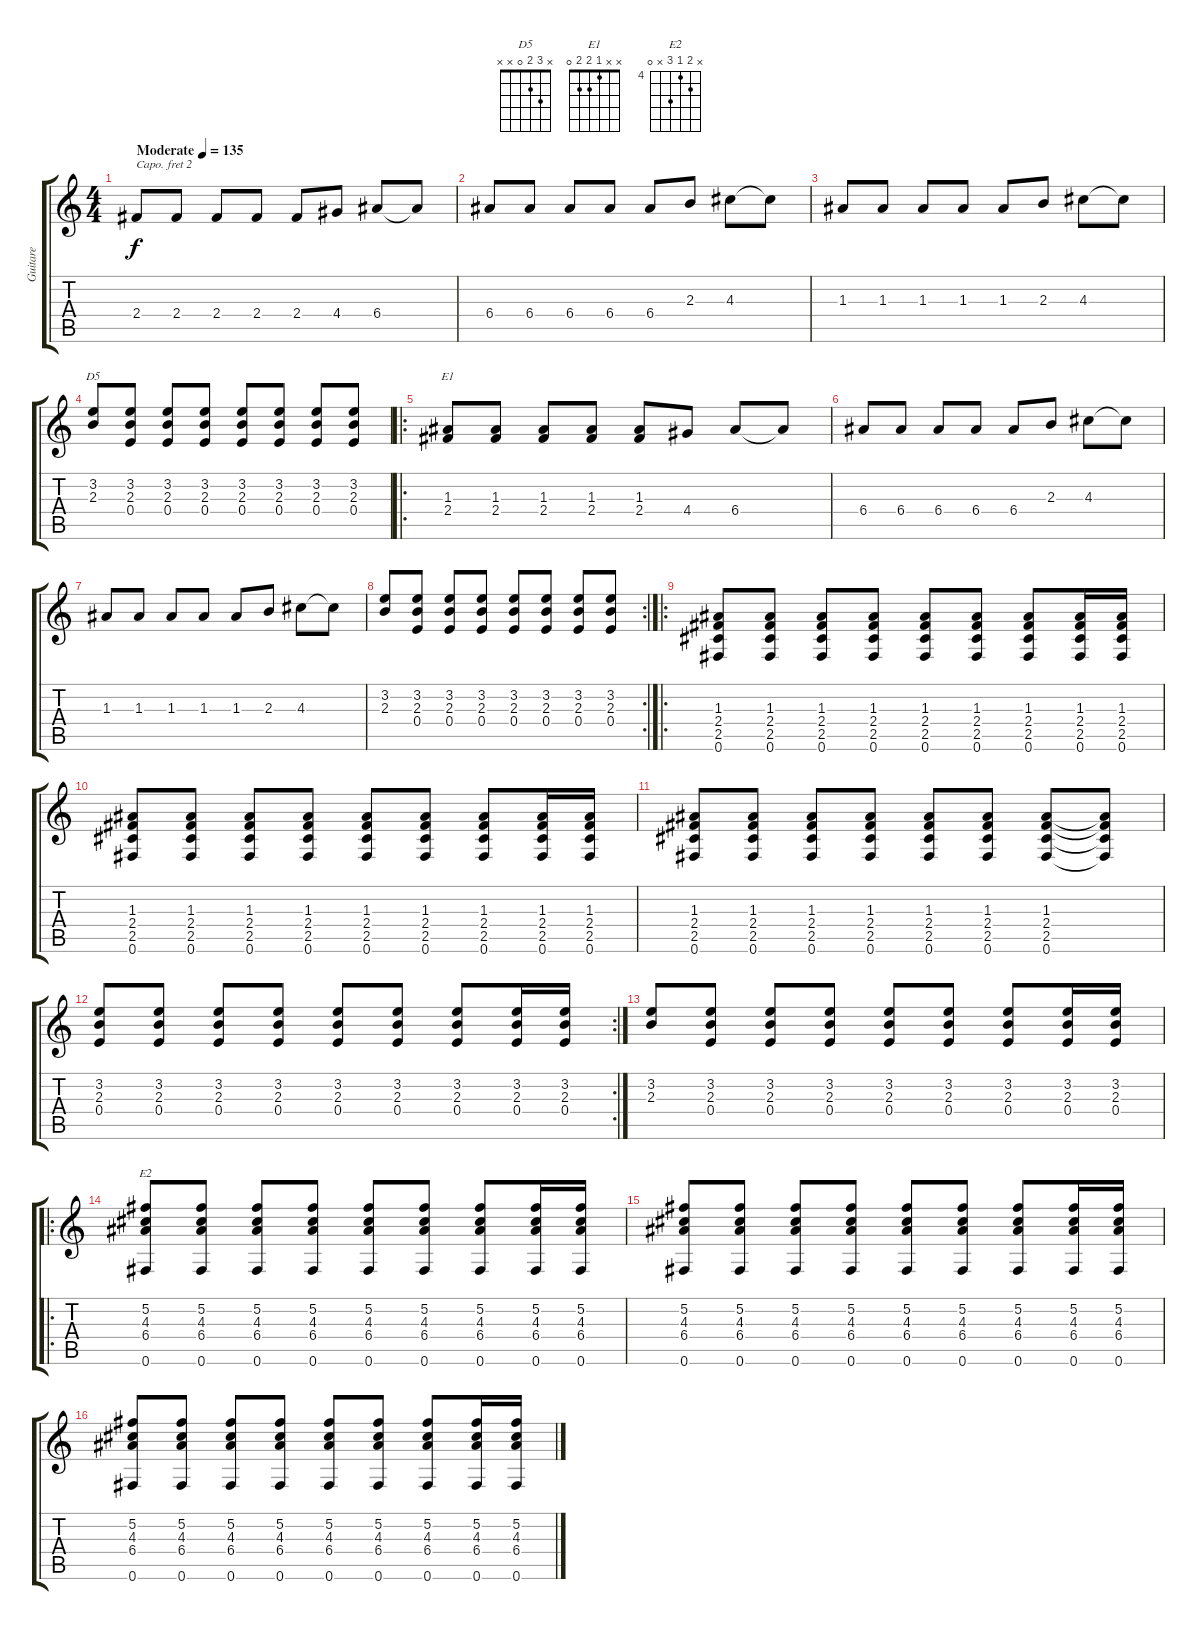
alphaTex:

\track ("Guitare" "Guitare") {instrument acousticguitarsteel}
\staff {score tabs}
\capo 2
\tuning (E4 B3 G3 D3 A2 E2) {hide}
\chord ("D5" x 3 2 0 x x)
\chord ("E1" x x 1 2 2 0)
\chord ("E2" x 5 4 6 x 0) {firstfret 4}
\ts (4 4)
\tempo (135 "Moderate")
\clef g2
\ks c
2.4.8{dy f instrument acousticguitarsteel} 2.4.8 2.4.8 2.4.8 2.4.8 4.4.8 6.4.8 6.4{t}.8 |
6.4.8 6.4.8 6.4.8 6.4.8 6.4.8 2.3.8 4.3.8 4.3{t}.8 |
1.3.8 1.3.8 1.3.8 1.3.8 1.3.8 2.3.8 4.3.8 4.3{t}.8 |
(3.2 2.3).8{ch "D5"} (3.2 2.3 0.4).8 (3.2 2.3 0.4).8 (3.2 2.3 0.4).8 (3.2 2.3 0.4).8 (3.2 2.3 0.4).8 (3.2 2.3 0.4).8 (3.2 2.3 0.4).8 |
\ro
(1.3 2.4).8{ch "E1"} (1.3 2.4).8 (1.3 2.4).8 (1.3 2.4).8 (1.3 2.4).8 4.4.8 6.4.8 6.4{t}.8 |
6.4.8 6.4.8 6.4.8 6.4.8 6.4.8 2.3.8 4.3.8 4.3{t}.8 |
1.3.8 1.3.8 1.3.8 1.3.8 1.3.8 2.3.8 4.3.8 4.3{t}.8 |
\rc 2
(3.2 2.3).8 (3.2 2.3 0.4).8 (3.2 2.3 0.4).8 (3.2 2.3 0.4).8 (3.2 2.3 0.4).8 (3.2 2.3 0.4).8 (3.2 2.3 0.4).8 (3.2 2.3 0.4).8 |
\ro
(1.3 2.4 2.5 0.6).8 (1.3 2.4 2.5 0.6).8 (1.3 2.4 2.5 0.6).8 (1.3 2.4 2.5 0.6).8 (1.3 2.4 2.5 0.6).8 (1.3 2.4 2.5 0.6).8 (1.3 2.4 2.5 0.6).8 (1.3 2.4 2.5 0.6).16 (1.3 2.4 2.5 0.6).16 |
(1.3 2.4 2.5 0.6).8 (1.3 2.4 2.5 0.6).8 (1.3 2.4 2.5 0.6).8 (1.3 2.4 2.5 0.6).8 (1.3 2.4 2.5 0.6).8 (1.3 2.4 2.5 0.6).8 (1.3 2.4 2.5 0.6).8 (1.3 2.4 2.5 0.6).16 (1.3 2.4 2.5 0.6).16 |
(1.3 2.4 2.5 0.6).8 (1.3 2.4 2.5 0.6).8 (1.3 2.4 2.5 0.6).8 (1.3 2.4 2.5 0.6).8 (1.3 2.4 2.5 0.6).8 (1.3 2.4 2.5 0.6).8 (1.3 2.4 2.5 0.6).8 (1.3{t} 2.4{t} 2.5{t} 0.6{t}).8 |
\rc 2
(3.2 2.3 0.4).8 (3.2 2.3 0.4).8 (3.2 2.3 0.4).8 (3.2 2.3 0.4).8 (3.2 2.3 0.4).8 (3.2 2.3 0.4).8 (3.2 2.3 0.4).8 (3.2 2.3 0.4).16 (3.2 2.3 0.4).16 |
(3.2 2.3).8 (3.2 2.3 0.4).8 (3.2 2.3 0.4).8 (3.2 2.3 0.4).8 (3.2 2.3 0.4).8 (3.2 2.3 0.4).8 (3.2 2.3 0.4).8 (3.2 2.3 0.4).16 (3.2 2.3 0.4).16 |
\ro
(5.2 4.3 6.4 0.6).8{ch "E2"} (5.2 4.3 6.4 0.6).8 (5.2 4.3 6.4 0.6).8 (5.2 4.3 6.4 0.6).8 (5.2 4.3 6.4 0.6).8 (5.2 4.3 6.4 0.6).8 (5.2 4.3 6.4 0.6).8 (5.2 4.3 6.4 0.6).16 (5.2 4.3 6.4 0.6).16 |
(5.2 4.3 6.4 0.6).8 (5.2 4.3 6.4 0.6).8 (5.2 4.3 6.4 0.6).8 (5.2 4.3 6.4 0.6).8 (5.2 4.3 6.4 0.6).8 (5.2 4.3 6.4 0.6).8 (5.2 4.3 6.4 0.6).8 (5.2 4.3 6.4 0.6).16 (5.2 4.3 6.4 0.6).16 |
(5.2 4.3 6.4 0.6).8 (5.2 4.3 6.4 0.6).8 (5.2 4.3 6.4 0.6).8 (5.2 4.3 6.4 0.6).8 (5.2 4.3 6.4 0.6).8 (5.2 4.3 6.4 0.6).8 (5.2 4.3 6.4 0.6).8 (5.2 4.3 6.4 0.6).16 (5.2 4.3 6.4 0.6).16
